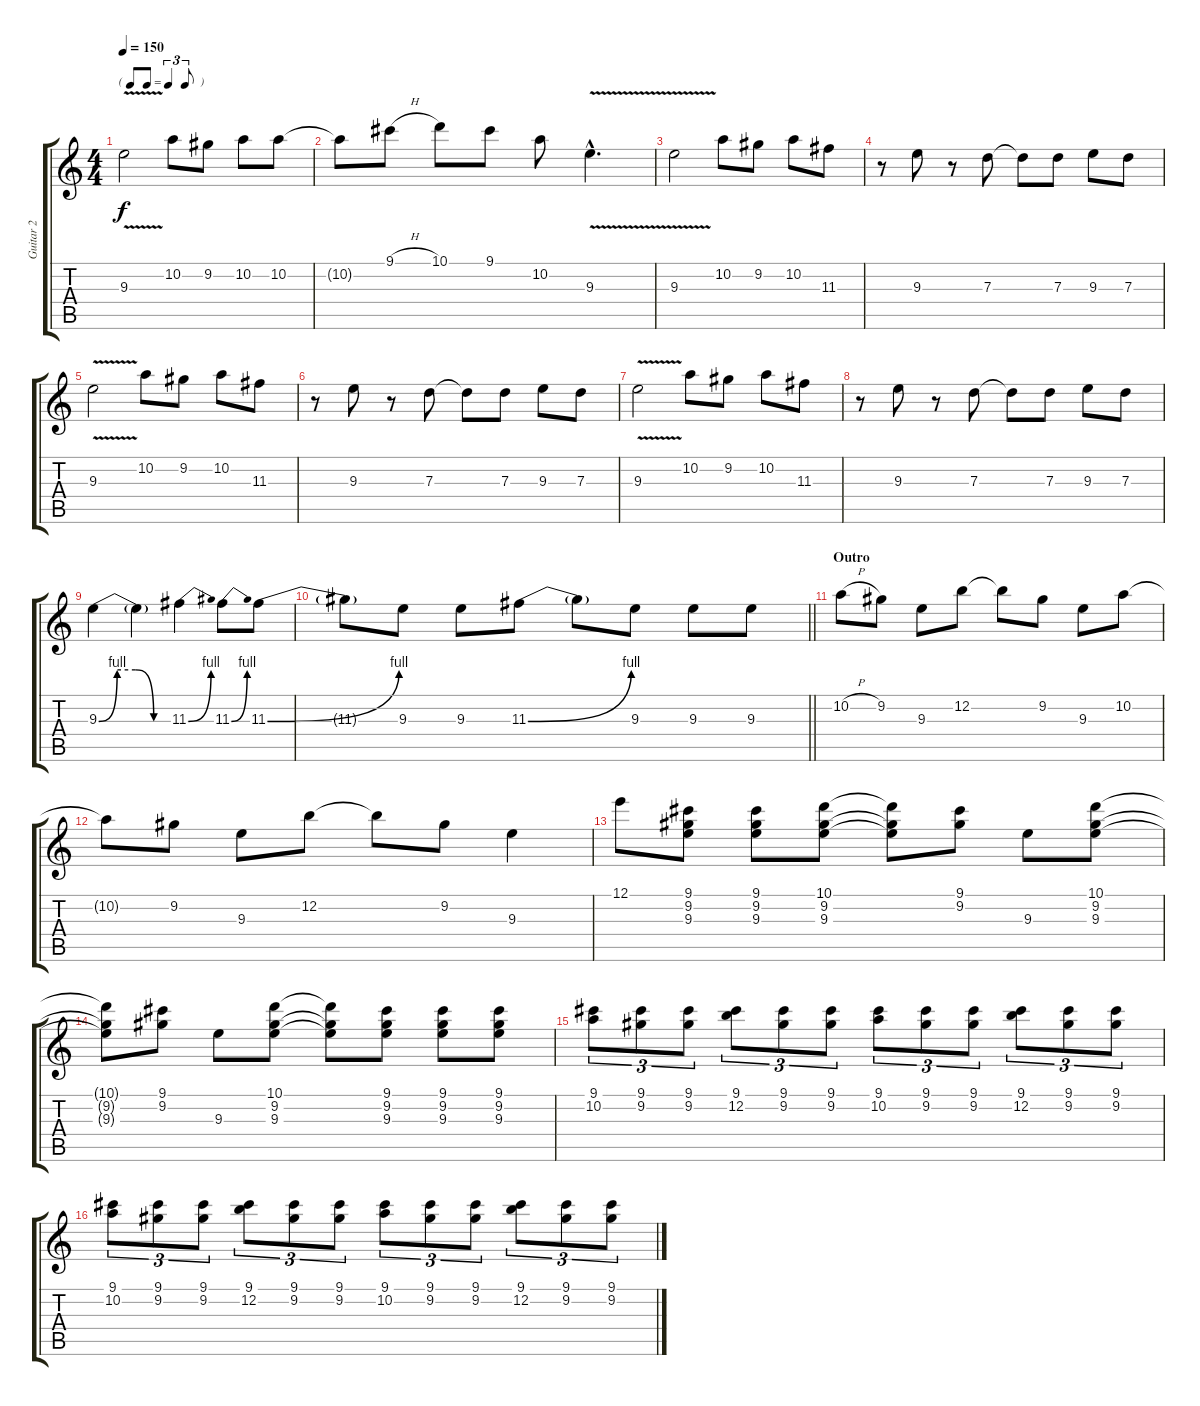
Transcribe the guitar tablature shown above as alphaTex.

\track ("Guitar 2" "Guitar 2") {instrument electricguitarclean}
\staff {score tabs}
\tuning (E4 B3 G3 D3 A2 E2) {hide}
\ts (4 4)
\tf triplet8th
\tempo 150
\clef g2
\ks c
9.3{v}.2{dy f} 10.2.8 9.2.8 10.2.8 10.2.8 |
10.2{t}.8 9.1{h}.8 10.1.8 9.1.8 10.2.8 9.3{v hac}.4{d} |
9.3{v}.2 10.2.8 9.2.8 10.2.8 11.3.8 |
r.8 9.3.8 r.8 7.3.8 7.3{t}.8 7.3.8 9.3.8 7.3.8 |
9.3{v}.2 10.2.8 9.2.8 10.2.8 11.3.8 |
r.8 9.3.8 r.8 7.3.8 7.3{t}.8 7.3.8 9.3.8 7.3.8 |
9.3{v}.2 10.2.8 9.2.8 10.2.8 11.3.8 |
r.8 9.3.8 r.8 7.3.8 7.3{t}.8 7.3.8 9.3.8 7.3.8 |
9.3{be (custom 0 0 15 4 30 4 45 0 60 0)}.4 9.3{t}.4 11.3{be (bend 0 0 60 4)}.4 11.3{be (bend 0 0 60 4)}.8 11.3{be (bend 0 0 60 4)}.8 |
\barLineRight lightlight
11.3{t}.8 9.3.8 9.3.8 11.3{be (bend 0 0 60 4)}.8 11.3{t}.8 9.3.8 9.3.8 9.3.8 |
\section ("" "Outro")
10.2{h}.8 9.2.8 9.3.8 12.2.8 12.2{t}.8 9.2.8 9.3.8 10.2.8 |
10.2{t}.8 9.2.8 9.3.8 12.2.8 12.2{t}.8 9.2.8 9.3.4 |
12.1.8 (9.1 9.2 9.3).8 (9.1 9.2 9.3).8 (10.1 9.2 9.3).8 (10.1{t} 9.2{t} 9.3{t}).8 (9.1 9.2).8 9.3.8 (10.1 9.2 9.3).8 |
(10.1{t} 9.2{t} 9.3{t}).8 (9.1 9.2).8 9.3.8 (10.1 9.2 9.3).8 (10.1{t} 9.2{t} 9.3{t}).8 (9.1 9.2 9.3).8 (9.1 9.2 9.3).8 (9.1 9.2 9.3).8 |
(9.1 10.2).8{tu (3 2)} (9.1 9.2).8{tu (3 2)} (9.1 9.2).8{tu (3 2)} (9.1 12.2).8{tu (3 2)} (9.1 9.2).8{tu (3 2)} (9.1 9.2).8{tu (3 2)} (9.1 10.2).8{tu (3 2)} (9.1 9.2).8{tu (3 2)} (9.1 9.2).8{tu (3 2)} (9.1 12.2).8{tu (3 2)} (9.1 9.2).8{tu (3 2)} (9.1 9.2).8{tu (3 2)} |
(9.1 10.2).8{tu (3 2)} (9.1 9.2).8{tu (3 2)} (9.1 9.2).8{tu (3 2)} (9.1 12.2).8{tu (3 2)} (9.1 9.2).8{tu (3 2)} (9.1 9.2).8{tu (3 2)} (9.1 10.2).8{tu (3 2)} (9.1 9.2).8{tu (3 2)} (9.1 9.2).8{tu (3 2)} (9.1 12.2).8{tu (3 2)} (9.1 9.2).8{tu (3 2)} (9.1 9.2).8{tu (3 2)}
